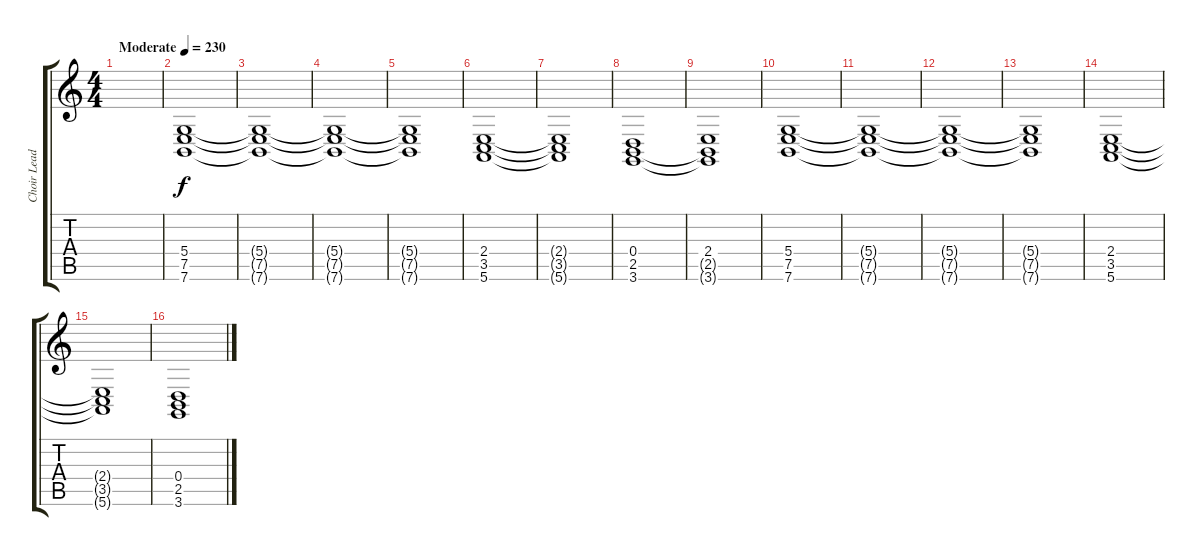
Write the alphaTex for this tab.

\track ("Choir Lead" "Choir Lead") {instrument pad4choir}
\staff {score tabs}
\tuning (E4 B3 G3 D3 A2 E2) {hide}
\ts (4 4)
\tempo (230 "Moderate")
\clef g2
\ks c
|
(5.4 7.5 7.6).1 |
(5.4{t} 7.5{t} 7.6{t}).1 |
(5.4{t} 7.5{t} 7.6{t}).1 |
(5.4{t} 7.5{t} 7.6{t}).1 |
(2.4 3.5 5.6).1 |
(2.4{t} 3.5{t} 5.6{t}).1 |
(0.4 2.5 3.6).1 |
(2.4 2.5{t} 3.6{t}).1 |
(5.4 7.5 7.6).1 |
(5.4{t} 7.5{t} 7.6{t}).1 |
(5.4{t} 7.5{t} 7.6{t}).1 |
(5.4{t} 7.5{t} 7.6{t}).1 |
(2.4 3.5 5.6).1 |
(2.4{t} 3.5{t} 5.6{t}).1 |
(0.4 2.5 3.6).1
